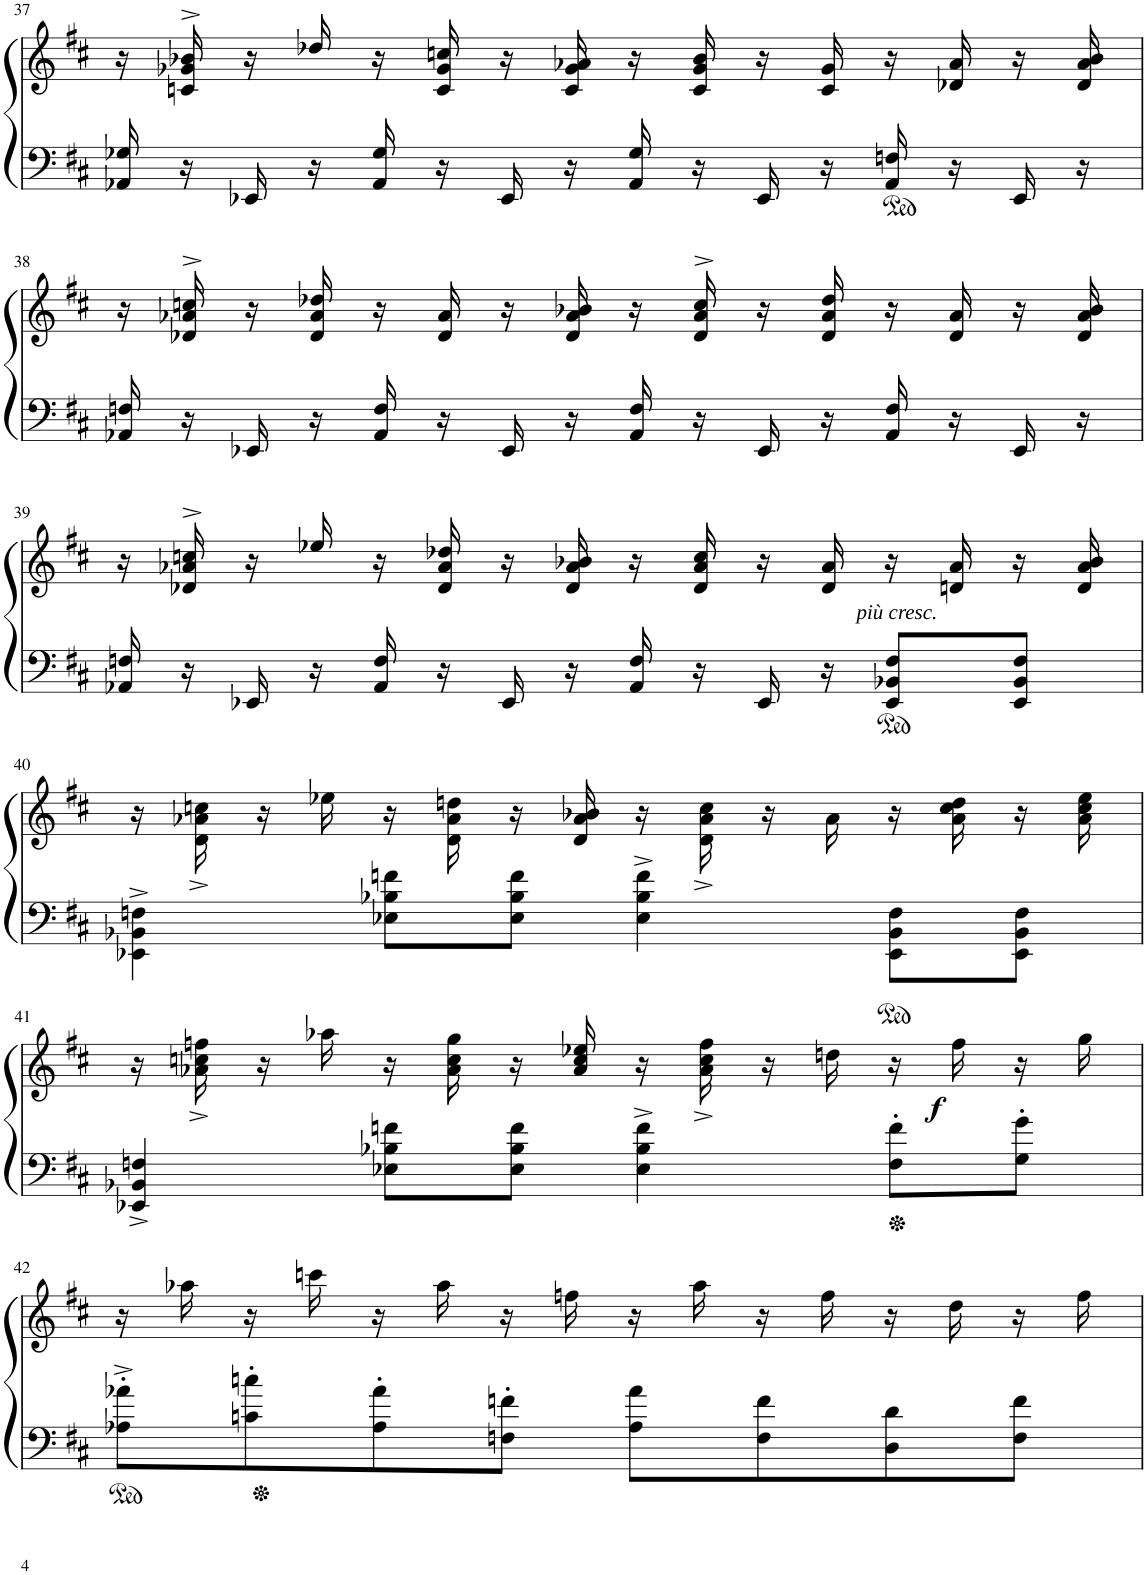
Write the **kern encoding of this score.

**kern	**kern	**dynam
*part1	*part1	*part1
*staff2	*staff1	*staff1/2
*I"Piano	*	*
*I'Pno	*	*
!!LO:PB:g=z
*clefF4	*clefG2	*
*k[f#c#]	*k[f#c#]	*
*M4/4	*M4/4	*
*met(c)	*met(c)	*
=37	=37	=37
*^	*^	*
16ryy	16AA-X/ 16G-X/	16r	16ryy	.
16r	16ryy	16ryy	16cn^/ 16g-X^/ 16b-X^/LL	.
16ryy	16EE-X/	16r	16ryy	.
16r	16ryy	16ryy	16dd-X/JJ	.
16ryy	16AA-/ 16G-/	16r	16ryy	.
16r	16ryy	16ryy	16c/ 16g-/ 16ccn/LL	.
16ryy	16EE-/	16r	16ryy	.
16r	16ryy	16ryy	16c/ 16g-/ 16a-X/JJ	.
16ryy	16AA-/ 16G-/	16r	16ryy	.
16r	16ryy	16ryy	16c/ 16g-/ 16b-/LL	.
16ryy	16EE-/	16r	16ryy	.
16r	16ryy	16ryy	16c/ 16g-/JJ	.
16ryy	16AA-/ 16Fn/	16r	16ryy	.
16r	16ryy	16ryy	16d-X/ 16a-/LL	.
16ryy	16EE-/	16r	16ryy	.
16r	16ryy	16ryy	16d-/ 16a-/ 16b-/JJ	.
!!LO:LB:g=z	!!
=38	=38	=38	=38	=38
16ryy	16AA-X/ 16Fn/	16r	16ryy	.
16r	16ryy	16ryy	16d-X^/ 16a-X^/ 16ccn^/LL	.
16ryy	16EE-X/	16r	16ryy	.
16r	16ryy	16ryy	16d-/ 16a-/ 16dd-X/JJ	.
16ryy	16AA-/ 16F/	16r	16ryy	.
16r	16ryy	16ryy	16d-/ 16a-/LL	.
16ryy	16EE-/	16r	16ryy	.
16r	16ryy	16ryy	16d-/ 16a-/ 16b-X/JJ	.
16ryy	16AA-/ 16F/	16r	16ryy	.
16r	16ryy	16ryy	16d-^/ 16a-^/ 16cc^/LL	.
16ryy	16EE-/	16r	16ryy	.
16r	16ryy	16ryy	16d-/ 16a-/ 16dd-/JJ	.
16ryy	16AA-/ 16F/	16r	16ryy	.
16r	16ryy	16ryy	16d-/ 16a-/LL	.
16ryy	16EE-/	16r	16ryy	.
16r	16ryy	16ryy	16d-/ 16a-/ 16b-/JJ	.
!!LO:LB:g=z	!!
=39	=39	=39	=39	=39
16ryy	16AA-X/ 16Fn/	16r	16ryy	.
16r	16ryy	16ryy	16d-X^/ 16a-X^/ 16ccn^/LL	.
16ryy	16EE-X/	16r	16ryy	.
16r	16ryy	16ryy	16ee-X/JJ	.
16ryy	16AA-/ 16F/	16r	16ryy	.
16r	16ryy	16ryy	16d-/ 16a-/ 16dd-X/LL	.
16ryy	16EE-/	16r	16ryy	.
16r	16ryy	16ryy	16d-/ 16a-/ 16b-X/JJ	.
16ryy	16AA-/ 16F/	16r	16ryy	.
16r	16ryy	16ryy	16d-/ 16a-/ 16cc/LL	.
16ryy	16EE-/	16r	16ryy	.
16r	4ryy	16ryy	16d-/ 16a-/JJ	.
!	!	!	!	!LO:DY:b
8EE-/ 8BB-X/ 8F/L	.	16r	16ryy	other-dynamics
.	.	16ryy	16dn/ 16a-/LL	.
8EE-/ 8BB-/ 8F/J	.	16r	16ryy	.
.	16ryy	16ryy	16d/ 16a-/ 16b-/JJ	.
*v	*v	*	*	*
!!LO:LB:g=z	!!
=40	=40	=40	=40
4EE-X\^ 4BB-X\^ 4Fn\^	16r	16ryy	.
.	16ryy	16d^/ 16a-X^/ 16ccn^/LL	.
.	16r	16ryy	.
.	16ryy	16ee-X/JJ	.
8E-X\ 8B-X\ 8fn\L	16r	16ryy	.
.	16ryy	16d/ 16a-/ 16ddn/LL	.
8E-\ 8B-\ 8f\J	16r	16ryy	.
.	16ryy	16d/ 16a-/ 16b-X/JJ	.
4E-\^ 4B-\^ 4f\^	16r	16ryy	.
.	16ryy	16d^/ 16a-^/ 16cc^/LL	.
.	16r	16ryy	.
.	16ryy	16a-/JJ	.
8EE-\ 8BB-\ 8F\L	16r	16ryy	.
.	16ryy	16a-\ 16cc\ 16dd\LL	.
8EE-\ 8BB-\ 8F\J	16r	16ryy	.
.	16ryy	16a-\ 16cc\ 16ee-\JJ	.
!!LO:LB:g=z	!!
=41	=41	=41	=41
4EE-X/^ 4BB-X/^ 4Fn/^	16r	16ryy	.
.	16ryy	16a-X^\ 16ccn^\ 16ffn^\LL	.
.	16r	16ryy	.
.	16ryy	16aa-X\JJ	.
8E-X\ 8B-X\ 8fn\L	16r	16ryy	.
.	16ryy	16a-\ 16cc\ 16gg\LL	.
8E-\ 8B-\ 8f\J	16r	16ryy	.
.	16ryy	16a-\ 16cc\ 16ee-X\JJ	.
4E-\^ 4B-\^ 4f\^	16r	16ryy	.
.	16ryy	16a-^\ 16cc^\ 16ff^\LL	.
.	16r	16ryy	.
.	16ryy	16ddn\JJ	.
8F\' 8f\'L	16r	16ryy	.
!	!	!	!LO:DY:b
.	16ryy	16ff\LL	f
8G\' 8g\'J	16r	16ryy	.
.	16ryy	16gg\JJ	.
!!LO:LB:g=z	!!
=42	=42	=42	=42
8A-X\'^ 8a-X\'^L	16r	16ryy	.
.	16ryy	16aa-X\LL	.
8cn\' 8ccn\'	16r	16ryy	.
.	16ryy	16cccn\JJ	.
8A-\' 8a-\'	16r	16ryy	.
.	16ryy	16aa-\LL	.
8Fn\' 8fn\'J	16r	16ryy	.
.	16ryy	16ffn\JJ	.
8A-\' 8a-\'L	16r	16ryy	.
.	16ryy	16aa-\LL	.
8F\' 8f\'	16r	16ryy	.
.	16ryy	16ff\JJ	.
8D\' 8d\'	16r	16ryy	.
.	16ryy	16dd\LL	.
8F\' 8f\'J	16r	16ryy	.
.	16ryy	16ff\JJ	.
*	*v	*v	*
=	=	=
*-	*-	*-
